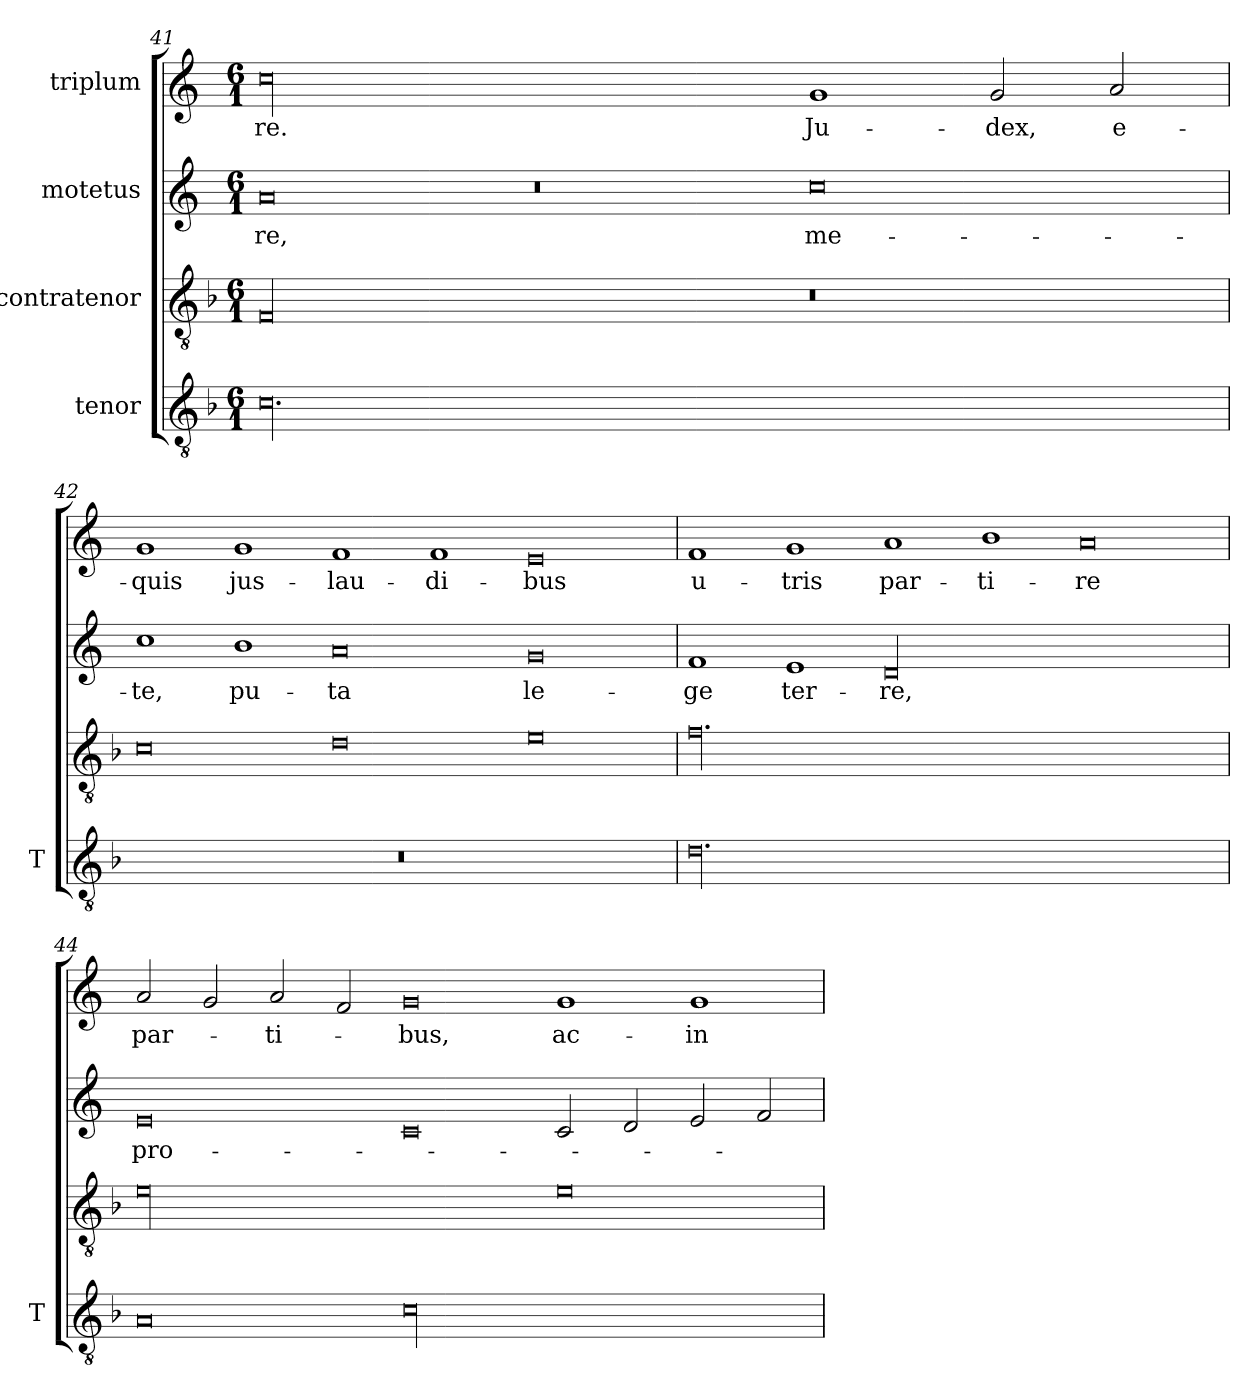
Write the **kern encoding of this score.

**kern	**kern	**kern	**text	**kern	**text
*part4	*part3	*part2	*part2	*part1	*part1
*staff4	*staff3	*staff2	*staff2	*staff1	*staff1
*I"tenor	*I"contratenor	*I"motetus	*	*I"triplum	*
*I'T	*	*	*	*	*
*clefGv2	*clefGv2	*clefG2	*	*clefG2	*
*k[b-]	*k[b-]	*k[]	*	*k[]	*
*F:	*F:	*C:	*	*C:	*
*M6/1	*M6/1	*M6/1	*	*M6/1	*
=41	=41	=41	=41	=41	=41
00.c\	00F/	0a/	-re,	00cc\	-re.
.	.	0r	.	.	.
.	0r	0cc\	me-	1g/	Ju-
.	.	.	.	2g/	-dex,
.	.	.	.	2a/	e-
=42	=42	=42	=42	=42	=42
00.r	0c\	1cc\	-te,	1g/	-quis
.	.	1b\	pu-	1g/	jus-
.	0d\	0a/	-ta	1f/	lau-
.	.	.	.	1f/	-di-
.	0e\	0g/	le-	0e/	-bus
!!LO:LB:g=z
=43	=43	=43	=43	=43	=43
00.d\	00.f\	1f/	-ge	1f/	u-
.	.	1e/	ter-	1g/	-tris
.	.	00d/	-re,	1a/	par-
.	.	.	.	1b\	-ti-
.	.	.	.	0a/	-re
=44	=44	=44	=44	=44	=44
0A/	00e\	0e/	pro-	2a/	par-
.	.	.	.	2g/	.
.	.	.	.	2a/	-ti-
.	.	.	.	2f/	.
00c\	.	0c/	.	0g/	-bus,
.	0e\	2c/	.	1g/	ac-
.	.	2d/	.	.	.
.	.	2e/	.	1g/	in-
.	.	2f/	.	.	.
=	=	=	=	=	=
*-	*-	*-	*-	*-	*-
